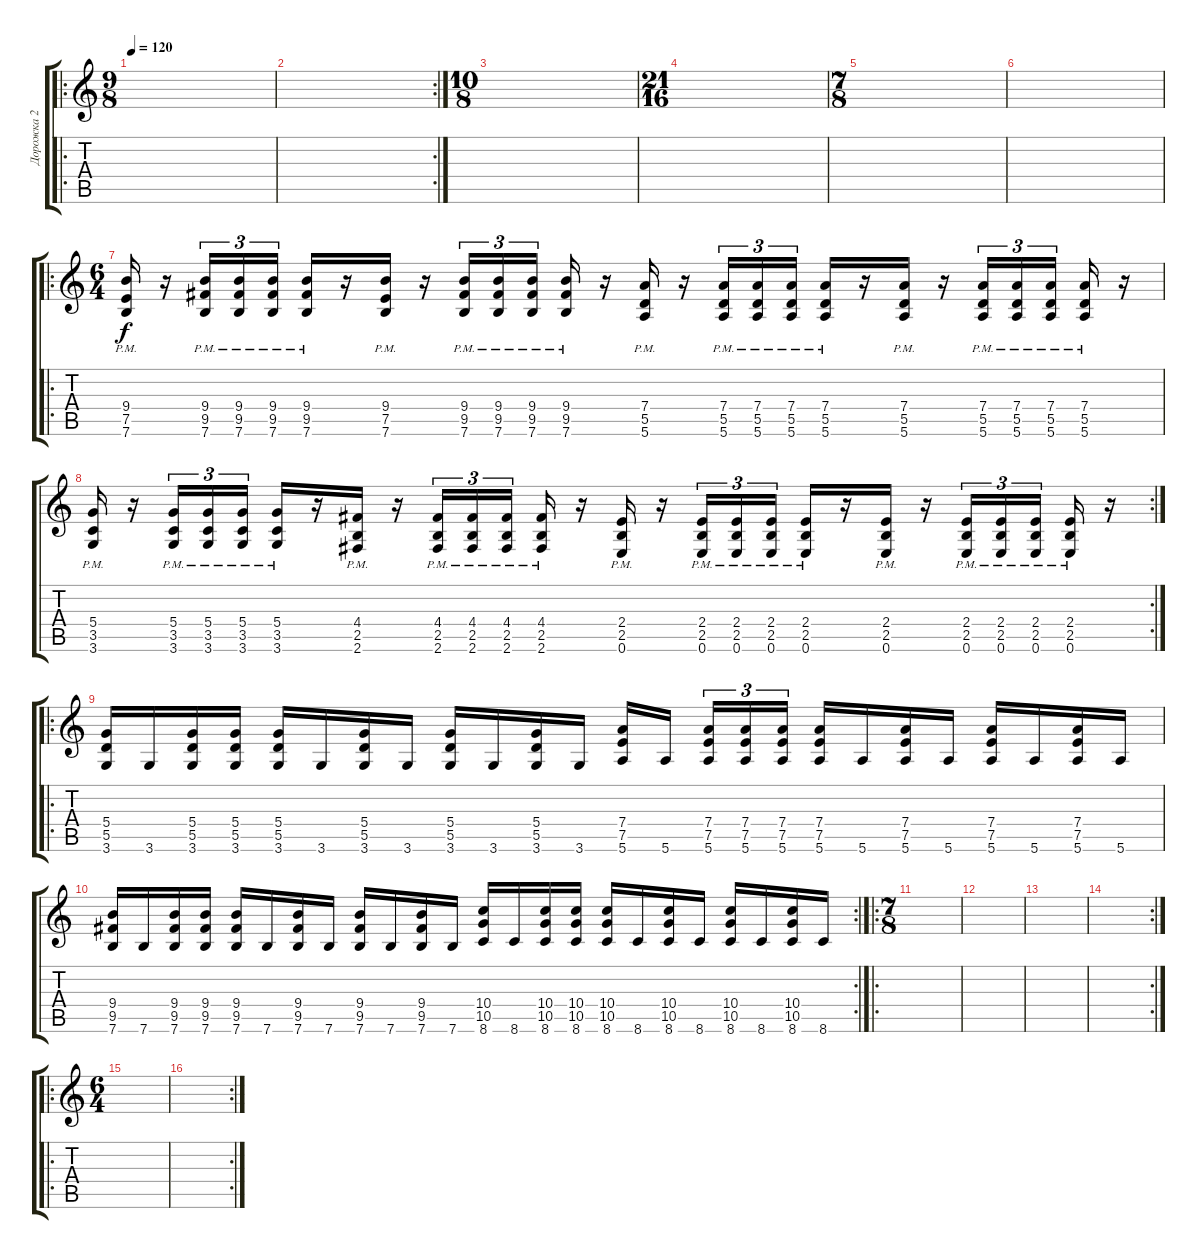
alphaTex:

\track ("Дорожка 2" "Дорожка 2") {instrument distortionguitar}
\staff {score tabs}
\tuning (E4 B3 G3 D3 A2 E2) {hide}
\ro
\ts (9 8)
\tempo 120
\clef g2
\ks c
|
\rc 2
|
\ts (10 8)
|
\ts (21 16)
|
\ts (7 8)
|
|
\ro
\ts (6 4)
(9.4{pm} 7.5{pm} 7.6{pm}).16 r.16 (9.4{pm} 9.5{pm} 7.6{pm}).16{tu (3 2)} (9.4{pm} 9.5{pm} 7.6{pm}).16{tu (3 2)} (9.4{pm} 9.5{pm} 7.6{pm}).16{tu (3 2) beam splitsecondary} (9.4{pm} 9.5{pm} 7.6{pm}).16 r.16 (9.4{pm} 7.5{pm} 7.6{pm}).16 r.16 (9.4{pm} 9.5{pm} 7.6{pm}).16{tu (3 2)} (9.4{pm} 9.5{pm} 7.6{pm}).16{tu (3 2)} (9.4{pm} 9.5{pm} 7.6{pm}).16{tu (3 2) beam splitsecondary} (9.4{pm} 9.5{pm} 7.6{pm}).16 r.16 (7.4{pm} 5.5{pm} 5.6{pm}).16 r.16 (7.4{pm} 5.5{pm} 5.6{pm}).16{tu (3 2)} (7.4{pm} 5.5{pm} 5.6{pm}).16{tu (3 2)} (7.4{pm} 5.5{pm} 5.6{pm}).16{tu (3 2) beam splitsecondary} (7.4{pm} 5.5{pm} 5.6{pm}).16 r.16 (7.4{pm} 5.5{pm} 5.6{pm}).16 r.16 (7.4{pm} 5.5{pm} 5.6{pm}).16{tu (3 2)} (7.4{pm} 5.5{pm} 5.6{pm}).16{tu (3 2)} (7.4{pm} 5.5{pm} 5.6{pm}).16{tu (3 2) beam splitsecondary} (7.4{pm} 5.5{pm} 5.6{pm}).16 r.16 |
\rc 2
(5.4{pm} 3.5{pm} 3.6{pm}).16 r.16 (5.4{pm} 3.5{pm} 3.6{pm}).16{tu (3 2)} (5.4{pm} 3.5{pm} 3.6{pm}).16{tu (3 2)} (5.4{pm} 3.5{pm} 3.6{pm}).16{tu (3 2) beam splitsecondary} (5.4{pm} 3.5{pm} 3.6{pm}).16 r.16 (4.4{pm} 2.5{pm} 2.6{pm}).16 r.16 (4.4{pm} 2.5{pm} 2.6{pm}).16{tu (3 2)} (4.4{pm} 2.5{pm} 2.6{pm}).16{tu (3 2)} (4.4{pm} 2.5{pm} 2.6{pm}).16{tu (3 2) beam splitsecondary} (4.4{pm} 2.5{pm} 2.6{pm}).16 r.16 (2.4{pm} 2.5{pm} 0.6{pm}).16 r.16 (2.4{pm} 2.5{pm} 0.6{pm}).16{tu (3 2)} (2.4{pm} 2.5{pm} 0.6{pm}).16{tu (3 2)} (2.4{pm} 2.5{pm} 0.6{pm}).16{tu (3 2) beam splitsecondary} (2.4{pm} 2.5{pm} 0.6{pm}).16 r.16 (2.4{pm} 2.5{pm} 0.6{pm}).16 r.16 (2.4{pm} 2.5{pm} 0.6{pm}).16{tu (3 2)} (2.4{pm} 2.5{pm} 0.6{pm}).16{tu (3 2)} (2.4{pm} 2.5{pm} 0.6{pm}).16{tu (3 2) beam splitsecondary} (2.4{pm} 2.5{pm} 0.6{pm}).16 r.16 |
\ro
(5.4 5.5 3.6).16 3.6.16 (5.4 5.5 3.6).16 (5.4 5.5 3.6).16 (5.4 5.5 3.6).16 3.6.16 (5.4 5.5 3.6).16 3.6.16 (5.4 5.5 3.6).16 3.6.16 (5.4 5.5 3.6).16 3.6.16 (7.4 7.5 5.6).16 5.6.16{beam splitsecondary} (7.4 7.5 5.6).16{tu (3 2)} (7.4 7.5 5.6).16{tu (3 2)} (7.4 7.5 5.6).16{tu (3 2) beam splitsecondary} (7.4 7.5 5.6).16 5.6.16 (7.4 7.5 5.6).16 5.6.16 (7.4 7.5 5.6).16 5.6.16 (7.4 7.5 5.6).16 5.6.16 |
\rc 2
(9.4 9.5 7.6).16 7.6.16 (9.4 9.5 7.6).16 (9.4 9.5 7.6).16 (9.4 9.5 7.6).16 7.6.16 (9.4 9.5 7.6).16 7.6.16 (9.4 9.5 7.6).16 7.6.16 (9.4 9.5 7.6).16 7.6.16 (10.4 10.5 8.6).16 8.6.16 (10.4 10.5 8.6).16 (10.4 10.5 8.6).16 (10.4 10.5 8.6).16 8.6.16 (10.4 10.5 8.6).16 8.6.16 (10.4 10.5 8.6).16 8.6.16 (10.4 10.5 8.6).16 8.6.16 |
\ro
\ts (7 8)
|
|
|
\rc 2
|
\ro
\ts (6 4)
|
\rc 2
